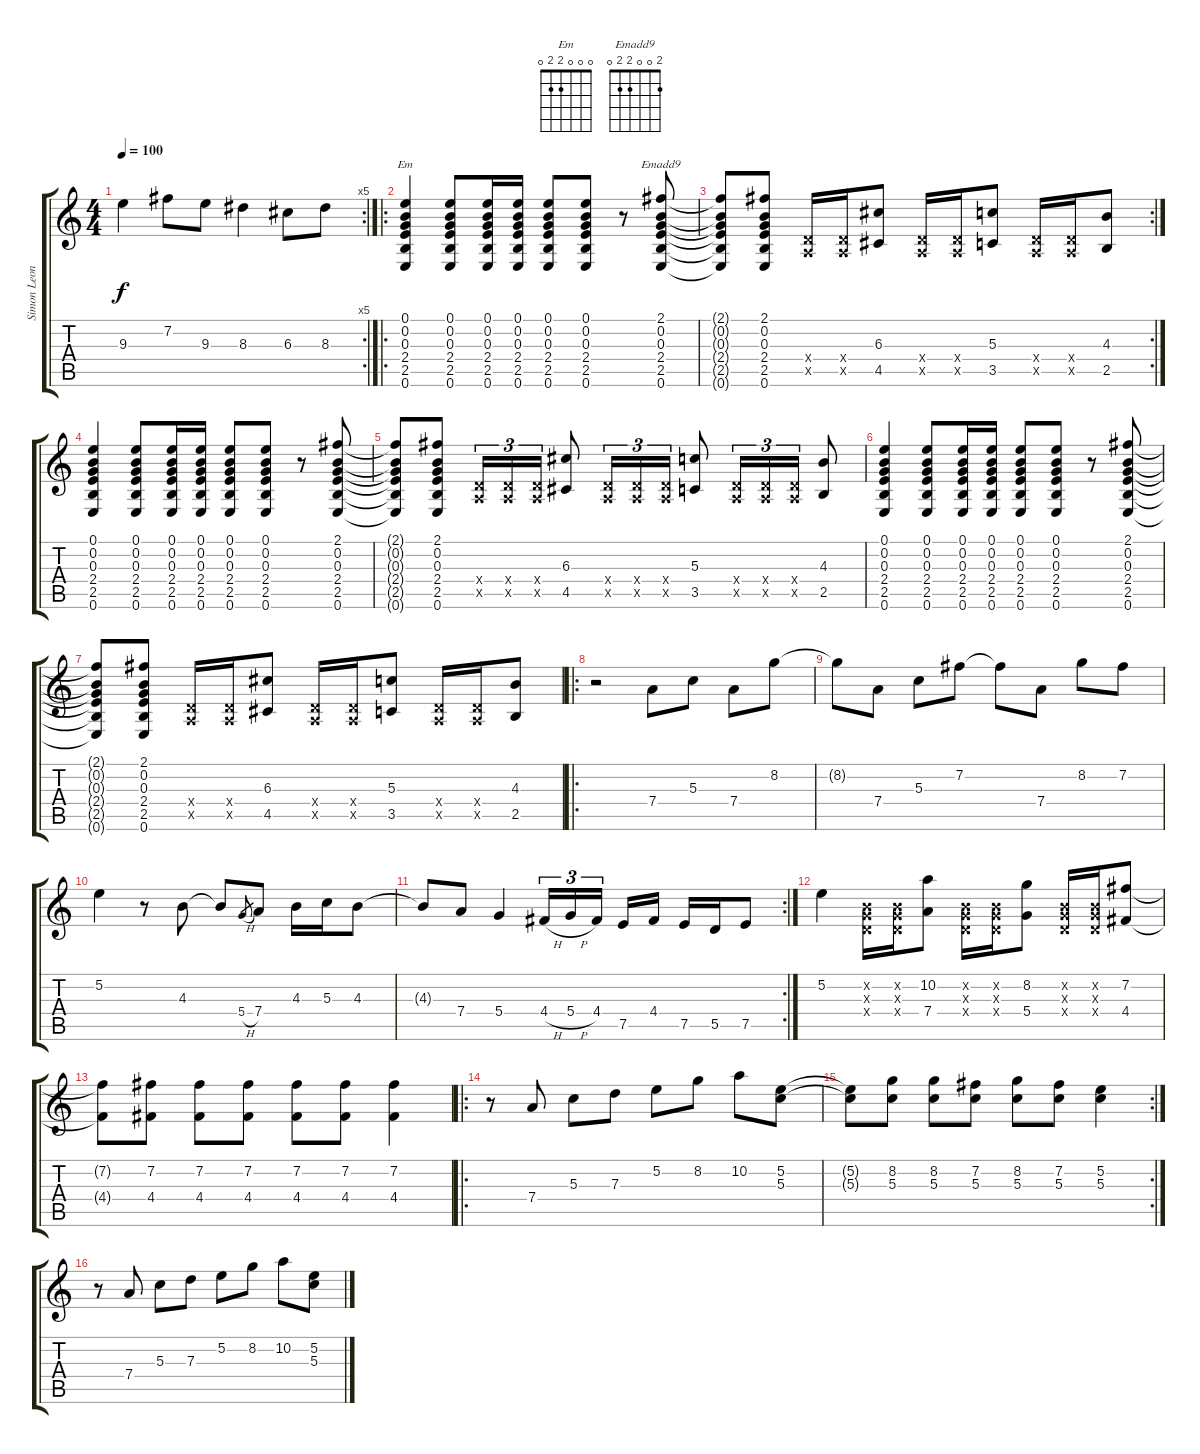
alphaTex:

\track ("Simon Leong" "Simon Leon") {instrument acousticguitarsteel}
\staff {score tabs}
\tuning (E4 B3 G3 D3 A2 E2) {hide}
\chord ("Em" 0 0 0 2 2 0)
\chord ("Emadd9" 2 0 0 2 2 0)
\rc 5
\ts (4 4)
\tempo 100
\clef g2
\ks c
9.3.4{dy f} 7.2.8 9.3.8 8.3.4 6.3.8 8.3.8 |
\ro
(0.1 0.2 0.3 2.4 2.5 0.6).4{ch "Em"} (0.1 0.2 0.3 2.4 2.5 0.6).8 (0.1 0.2 0.3 2.4 2.5 0.6).16 (0.1 0.2 0.3 2.4 2.5 0.6).16 (0.1 0.2 0.3 2.4 2.5 0.6).8 (0.1 0.2 0.3 2.4 2.5 0.6).8 r.8 (2.1 0.2 0.3 2.4 2.5 0.6).8{ch "Emadd9"} |
\rc 2
(2.1{t} 0.2{t} 0.3{t} 2.4{t} 2.5{t} 0.6{t}).8 (2.1 0.2 0.3 2.4 2.5 0.6).8 (0.4{x} 0.5{x}).16 (0.4{x} 0.5{x}).16 (6.3 4.5).8 (0.4{x} 0.5{x}).16 (0.4{x} 0.5{x}).16 (5.3 3.5).8 (0.4{x} 0.5{x}).16 (0.4{x} 0.5{x}).16 (4.3 2.5).8 |
(0.1 0.2 0.3 2.4 2.5 0.6).4 (0.1 0.2 0.3 2.4 2.5 0.6).8 (0.1 0.2 0.3 2.4 2.5 0.6).16 (0.1 0.2 0.3 2.4 2.5 0.6).16 (0.1 0.2 0.3 2.4 2.5 0.6).8 (0.1 0.2 0.3 2.4 2.5 0.6).8 r.8 (2.1 0.2 0.3 2.4 2.5 0.6).8 |
(2.1{t} 0.2{t} 0.3{t} 2.4{t} 2.5{t} 0.6{t}).8 (2.1 0.2 0.3 2.4 2.5 0.6).8 (0.4{x} 0.5{x}).16{tu (3 2)} (0.4{x} 0.5{x}).16{tu (3 2)} (0.4{x} 0.5{x}).16{tu (3 2)} (6.3 4.5).8 (0.4{x} 0.5{x}).16{tu (3 2)} (0.4{x} 0.5{x}).16{tu (3 2)} (0.4{x} 0.5{x}).16{tu (3 2)} (5.3 3.5).8 (0.4{x} 0.5{x}).16{tu (3 2)} (0.4{x} 0.5{x}).16{tu (3 2)} (0.4{x} 0.5{x}).16{tu (3 2)} (4.3 2.5).8 |
(0.1 0.2 0.3 2.4 2.5 0.6).4 (0.1 0.2 0.3 2.4 2.5 0.6).8 (0.1 0.2 0.3 2.4 2.5 0.6).16 (0.1 0.2 0.3 2.4 2.5 0.6).16 (0.1 0.2 0.3 2.4 2.5 0.6).8 (0.1 0.2 0.3 2.4 2.5 0.6).8 r.8 (2.1 0.2 0.3 2.4 2.5 0.6).8 |
(2.1{t} 0.2{t} 0.3{t} 2.4{t} 2.5{t} 0.6{t}).8 (2.1 0.2 0.3 2.4 2.5 0.6).8 (0.4{x} 0.5{x}).16 (0.4{x} 0.5{x}).16 (6.3 4.5).8 (0.4{x} 0.5{x}).16 (0.4{x} 0.5{x}).16 (5.3 3.5).8 (0.4{x} 0.5{x}).16 (0.4{x} 0.5{x}).16 (4.3 2.5).8 |
\ro
r.2 7.4.8 5.3.8 7.4.8 8.2.8 |
8.2{t}.8 7.4.8 5.3.8 7.2.8 7.2{t}.8 7.4.8 8.2.8 7.2.8 |
5.2.4 r.8 4.3.8 4.3{t}.8 5.4{h}.8{gr} 7.4.8 4.3.16 5.3.16 4.3.8 |
\rc 2
4.3{t}.8 7.4.8 5.4.4 4.4{h}.16{tu (3 2)} 5.4{h}.16{tu (3 2)} 4.4.16{tu (3 2)} 7.5.16 4.4.16 7.5.16 5.5.16 7.5.8 |
5.2.4 (0.2{x} 0.3{x} 0.4{x}).16 (0.2{x} 0.3{x} 0.4{x}).16 (10.2 7.4).8 (0.2{x} 0.3{x} 0.4{x}).16 (0.2{x} 0.3{x} 0.4{x}).16 (8.2 5.4).8 (0.2{x} 0.3{x} 0.4{x}).16 (0.2{x} 0.3{x} 0.4{x}).16 (7.2 4.4).8 |
(7.2{t} 4.4{t}).8 (7.2 4.4).8 (7.2 4.4).8 (7.2 4.4).8 (7.2 4.4).8 (7.2 4.4).8 (7.2 4.4).4 |
\ro
r.8 7.4.8 5.3.8 7.3.8 5.2.8 8.2.8 10.2.8 (5.2 5.3).8 |
\rc 2
(5.2{t} 5.3{t}).8 (8.2 5.3).8 (8.2 5.3).8 (7.2 5.3).8 (8.2 5.3).8 (7.2 5.3).8 (5.2 5.3).4 |
r.8 7.4.8 5.3.8 7.3.8 5.2.8 8.2.8 10.2.8 (5.2 5.3).8
